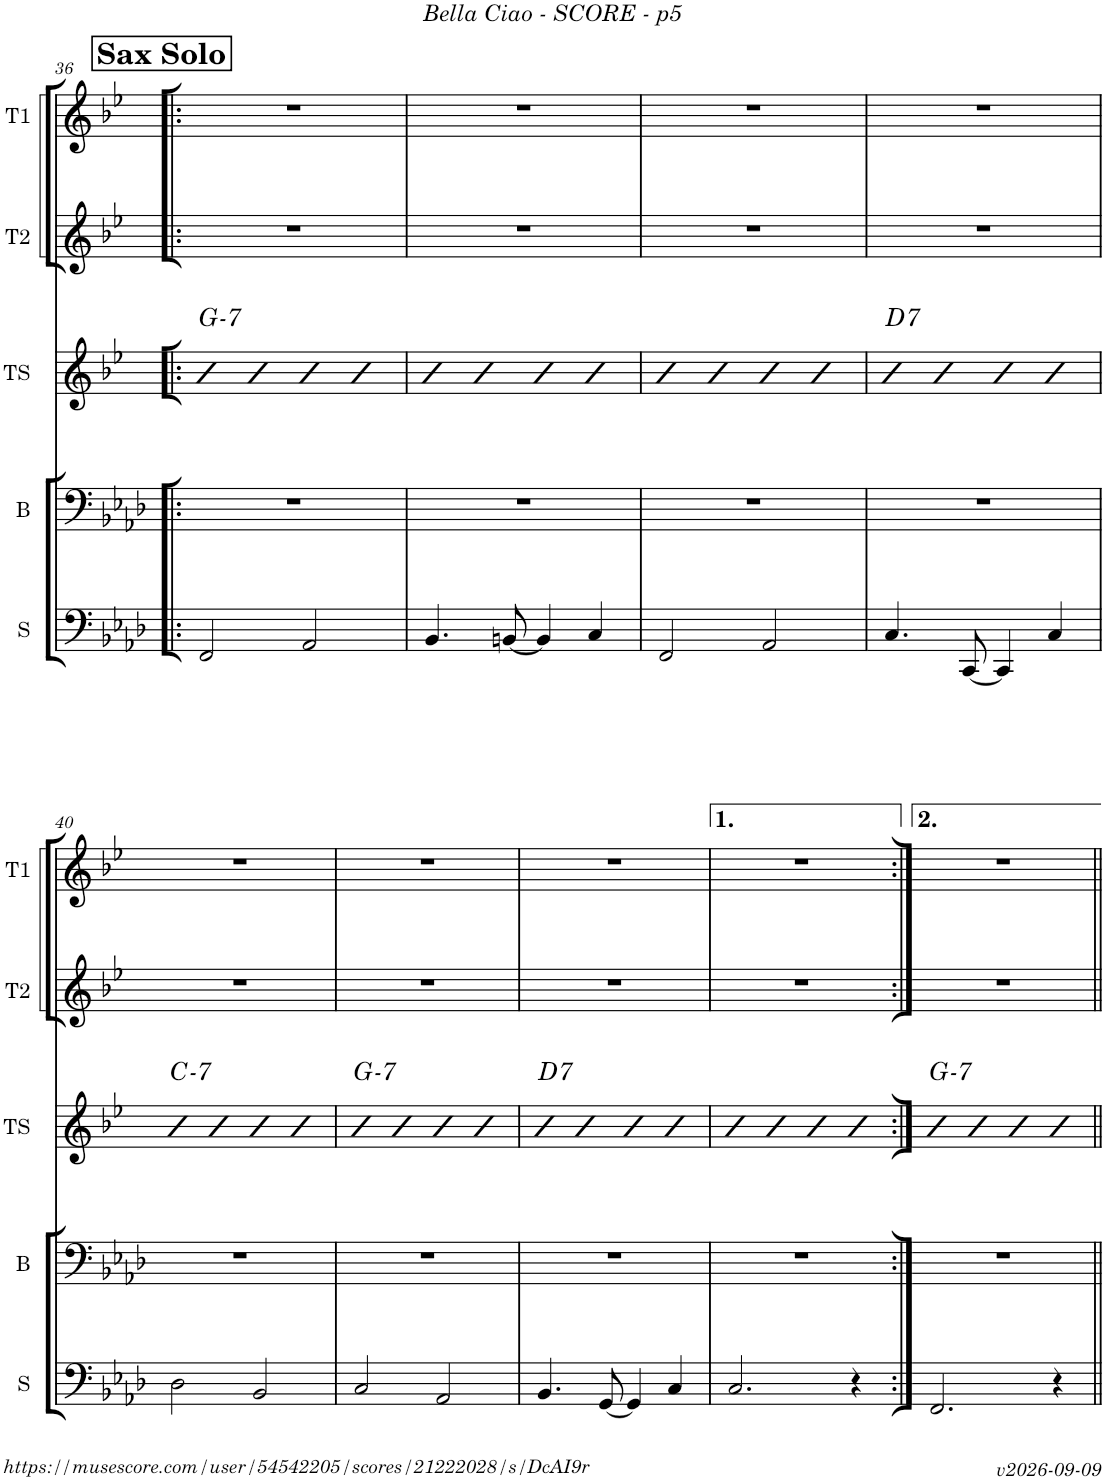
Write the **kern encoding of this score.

**kern	**kern	**kern	**harte	**kern	**kern
*part5	*part4	*part3	*part3	*part2	*part1
*staff5	*staff4	*staff3	*	*staff2	*staff1
*I"Sousa	*I"Trombone	*I"Tenor Sax	*	*I"Trumpet 2	*I"Trumpet 1
*I'S	*	*I'TS	*	*I'T2	*I'T1
!!LO:PB:g=z
*clefF4	*clefF4	*clefG2	*	*clefG2	*clefG2
*	*	*Trd8c14	*	*Trd1c2	*Trd1c2
*k[b-e-a-d-]	*k[b-e-a-d-]	*k[b-e-]	*	*k[b-e-]	*k[b-e-]
*M4/4	*M4/4	*M4/4	*	*M4/4	*M4/4
!!LO:REH:place=s1:a:B:fs=14:t=Sax Solo
=36!|:	=36!|:	=36!|:	=36!|:	=36!|:	=36!|:
!	!	!	!LO:H:kt=7	!	!
2FF/	1r	4b-	G:min7	1r	1r
.	.	4b-	.	.	.
2AA-/	.	4b-	.	.	.
.	.	4b-	.	.	.
=37	=37	=37	=37	=37	=37
4.BB-/	1r	4b-	.	1r	1r
.	.	4b-	.	.	.
[8BBn/	.	.	.	.	.
4BB/]	.	4b-	.	.	.
4C/	.	4b-	.	.	.
=38	=38	=38	=38	=38	=38
2FF/	1r	4b-	.	1r	1r
.	.	4b-	.	.	.
2AA-/	.	4b-	.	.	.
.	.	4b-	.	.	.
=39	=39	=39	=39	=39	=39
!	!	!	!LO:H:kt=7	!	!
4.C/	1r	4b-	D:7	1r	1r
.	.	4b-	.	.	.
[8CC/	.	.	.	.	.
4CC/]	.	4b-	.	.	.
4C/	.	4b-	.	.	.
!!LO:LB:g=z
=40	=40	=40	=40	=40	=40
!	!	!	!LO:H:kt=7	!	!
2D-\	1r	4b-	C:min7	1r	1r
.	.	4b-	.	.	.
2BB-/	.	4b-	.	.	.
.	.	4b-	.	.	.
=41	=41	=41	=41	=41	=41
!	!	!	!LO:H:kt=7	!	!
2C/	1r	4b-	G:min7	1r	1r
.	.	4b-	.	.	.
2AA-/	.	4b-	.	.	.
.	.	4b-	.	.	.
=42	=42	=42	=42	=42	=42
!	!	!	!LO:H:kt=7	!	!
4.BB-/	1r	4b-	D:7	1r	1r
.	.	4b-	.	.	.
[8GG/	.	.	.	.	.
4GG/]	.	4b-	.	.	.
4C/	.	4b-	.	.	.
=43	=43	=43	=43	=43	=43
2.C/	1r	4b-	.	1r	1r
.	.	4b-	.	.	.
.	.	4b-	.	.	.
4r	.	4b-	.	.	.
=51:|!	=51:|!	=51:|!	=51:|!	=51:|!	=51:|!
!	!	!	!LO:H:kt=7	!	!
2.FF/	1r	4b-	G:min7	1r	1r
.	.	4b-	.	.	.
.	.	4b-	.	.	.
4r	.	4b-	.	.	.
=||	=||	=||	=||	=||	=||
*-	*-	*-	*-	*-	*-
